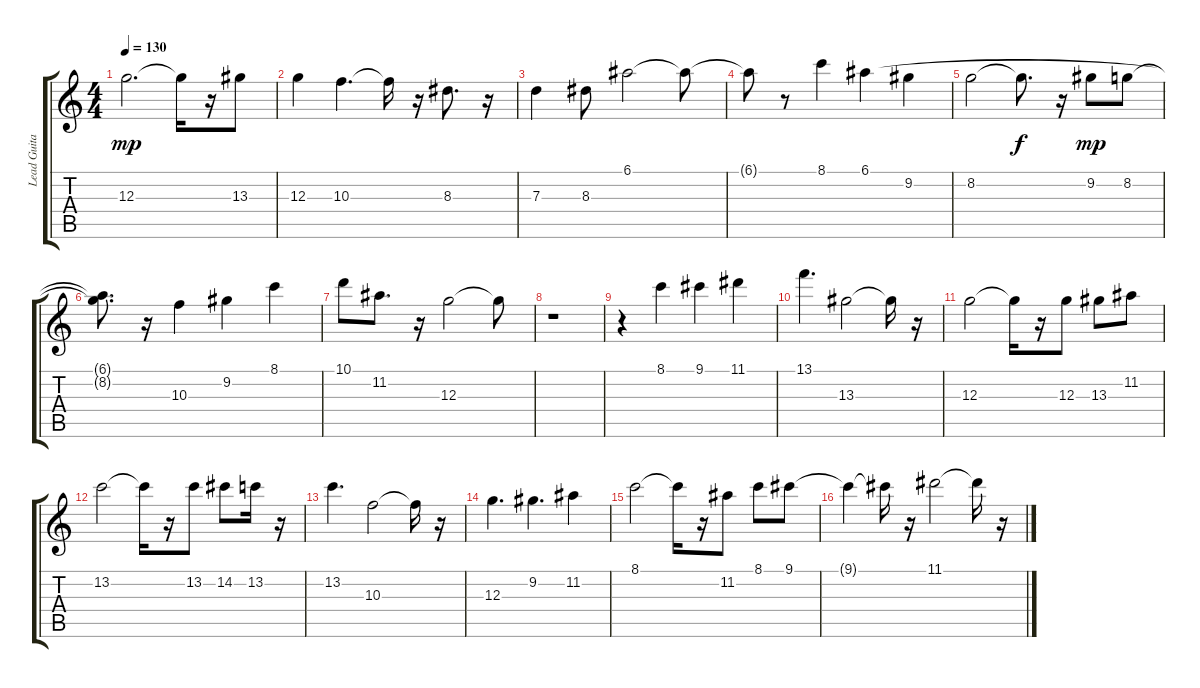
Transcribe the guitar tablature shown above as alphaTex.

\track ("Lead Guitar" "Lead Guita") {instrument distortionguitar}
\staff {score tabs}
\tuning (E4 B3 G3 D3 A2 E2) {hide}
\ts (4 4)
\tempo 130
\clef g2
\ks c
12.3.2{d dy mp} 12.3{t}.16 r.16 13.3.8 |
12.3.4 10.3.4{d} 10.3{t}.16 r.16 8.3.8{d} r.16 |
7.3.4 8.3.8 6.1.2 6.1{t}.8 |
6.1{t}.8 r.8 8.1.4 6.1.4 9.2.4 |
8.2.2 8.2{t}.8{d dy f} r.16 9.2.8{dy mp} 8.2.8 |
(6.1{t} 8.2{t}).8{d} r.16 10.3.4 9.2.4 8.1.4 |
10.1.8 11.2.8{d} r.16 12.3.2 12.3{t}.8 |
r.1 |
r.4 8.1.4 9.1.4 11.1.4 |
13.1.4{d} 13.3.2 13.3{t}.16 r.16 |
12.3.2 12.3{t}.16 r.16 12.3.8 13.3.8 11.2.8 |
13.2.2 13.2{t}.16 r.16 13.2.8 14.2.8 13.2.16 r.16 |
13.2.4{d} 10.3.2 10.3{t}.16 r.16 |
12.3.4{d} 9.2.4{d} 11.2.4 |
8.1.2 8.1{t}.16 r.16 11.2.8 8.1.8 9.1.8 |
9.1{t}.4 9.1{t}.16 r.16 11.1.2 11.1{t}.16 r.16
